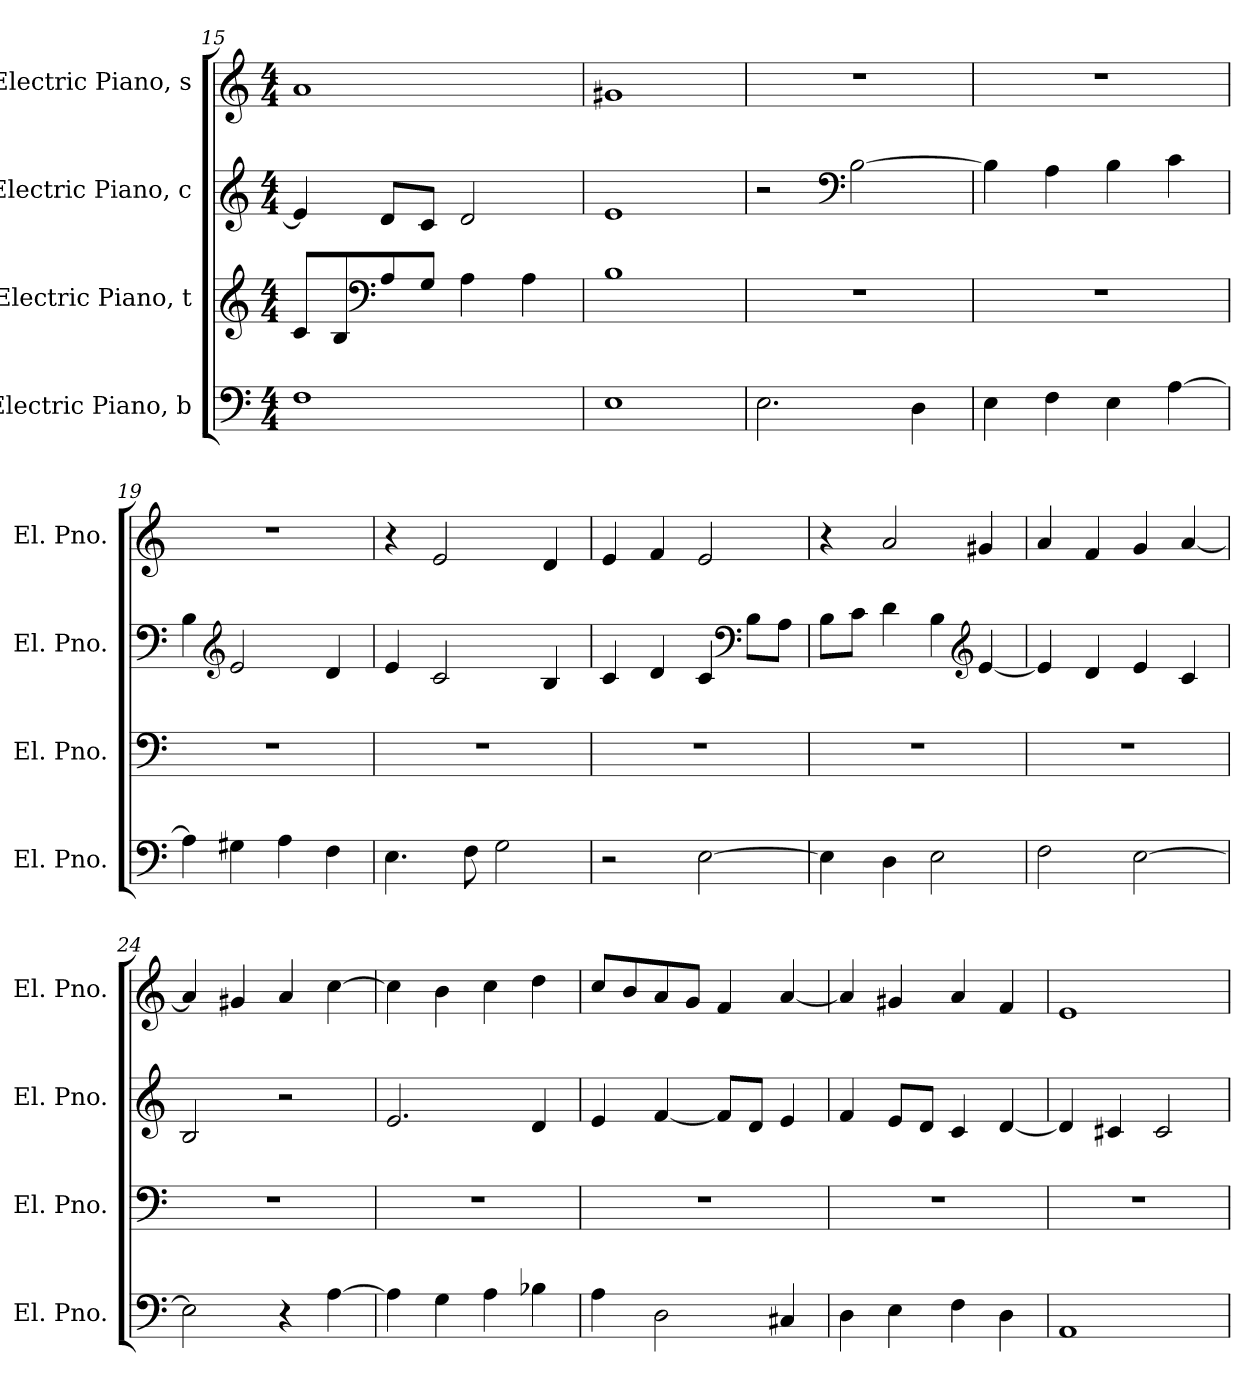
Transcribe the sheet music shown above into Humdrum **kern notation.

**kern	**kern	**kern	**kern
*part4	*part3	*part2	*part1
*staff4	*staff3	*staff2	*staff1
*I"Electric Piano, b	*I"Electric Piano, t	*I"Electric Piano, c	*I"Electric Piano, s
*I'El. Pno.	*I'El. Pno.	*I'El. Pno.	*I'El. Pno.
*clefF4	*clefG2	*clefG2	*clefG2
*k[]	*k[]	*k[]	*k[]
*M4/4	*M4/4	*M4/4	*M4/4
=15	=15	=15	=15
1F	8c/L	4e/]	1a
.	8B/	.	.
*	*clefF4	*	*
.	8A/	8d/L	.
.	8G/J	8c/J	.
.	4A\	2d/	.
.	4A\	.	.
=16	=16	=16	=16
1E	1B	1e	1g#X
!!LO:PB:g=z
=17	=17	=17	=17
2.E\	1r	2r	1r
*	*	*clefF4	*
.	.	[2B\	.
4D\	.	.	.
=18	=18	=18	=18
4E\	1r	4B\]	1r
4F\	.	4A\	.
4E\	.	4B\	.
[4A\	.	4c\	.
=19	=19	=19	=19
4A\]	1r	4B\	1r
*	*	*clefG2	*
4G#X\	.	2e/	.
4A\	.	.	.
4F\	.	4d/	.
=20	=20	=20	=20
4.E\	1r	4e/	4r
.	.	2c/	2e/
8F\	.	.	.
2G\	.	.	.
.	.	4B/	4d/
=21	=21	=21	=21
2r	1r	4c/	4e/
.	.	4d/	4f/
[2E\	.	4c/	2e/
*	*	*clefF4	*
.	.	8B\L	.
.	.	8A\J	.
=22	=22	=22	=22
4E\]	1r	8B\L	4r
.	.	8c\J	.
4D\	.	4d\	2a/
2E\	.	4B\	.
*	*	*clefG2	*
.	.	[4e/	4g#X/
=23	=23	=23	=23
2F\	1r	4e/]	4a/
.	.	4d/	4f/
[2E\	.	4e/	4g/
.	.	4c/	[4a/
!!LO:LB:g=z
=24	=24	=24	=24
2E\]	1r	2B/	4a/]
.	.	.	4g#X/
4r	.	2r	4a/
[4A\	.	.	[4cc\
=25	=25	=25	=25
4A\]	1r	2.e/	4cc\]
4G\	.	.	4b\
4A\	.	.	4cc\
4B-X\	.	4d/	4dd\
=26	=26	=26	=26
4A\	1r	4e/	8cc/L
.	.	.	8b/
2D\	.	[4f/	8a/
.	.	.	8g/J
.	.	8f/L]	4f/
.	.	8d/J	.
4C#X/	.	4e/	[4a/
=27	=27	=27	=27
4D\	1r	4f/	4a/]
4E\	.	8e/L	4g#X/
.	.	8d/J	.
4F\	.	4c/	4a/
4D\	.	[4d/	4f/
=28	=28	=28	=28
1AA	1r	4d/]	1e
.	.	4c#X/	.
.	.	2c#/	.
=	=	=	=
*-	*-	*-	*-
